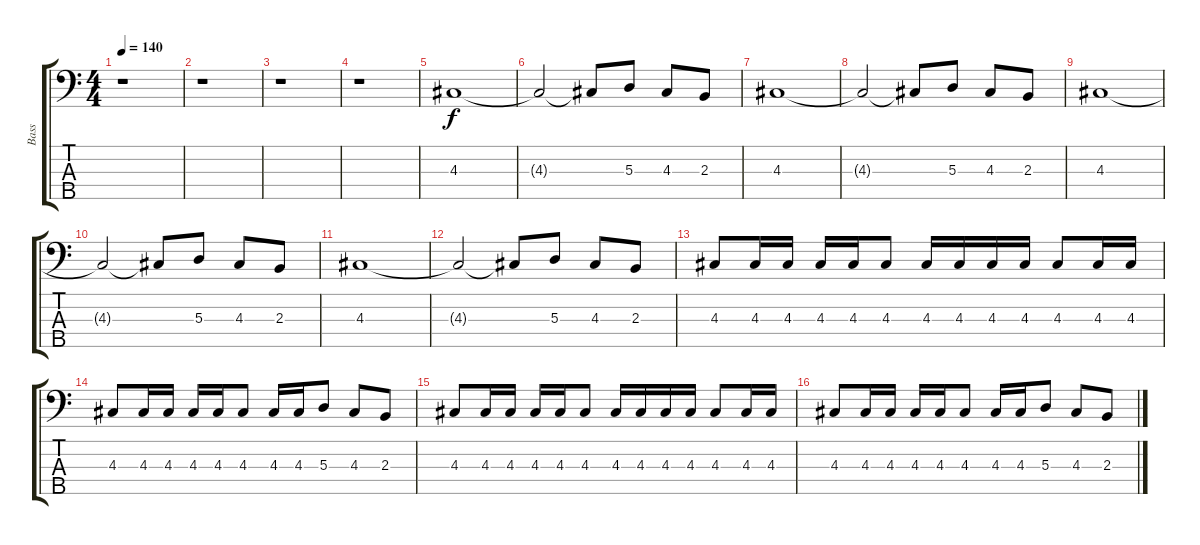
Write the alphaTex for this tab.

\track ("Bass" "Bass") {instrument electricbassfinger}
\staff {score tabs}
\tuning (G2 D2 A1 E1 B0) {hide}
\ts (4 4)
\tempo 140
\tempo 150
\tempo 140
\clef f4
\ks c
r.1{dy f instrument electricbassfinger} |
r.1 |
r.1 |
r.1 |
4.3.1 |
4.3{t}.2 4.3{t}.8 5.3.8 4.3.8 2.3.8 |
4.3.1 |
4.3{t}.2 4.3{t}.8 5.3.8 4.3.8 2.3.8 |
4.3.1 |
4.3{t}.2 4.3{t}.8 5.3.8 4.3.8 2.3.8 |
4.3.1 |
4.3{t}.2 4.3{t}.8 5.3.8 4.3.8 2.3.8 |
4.3.8 4.3.16 4.3.16 4.3.16 4.3.16 4.3.8 4.3.16 4.3.16 4.3.16 4.3.16 4.3.8 4.3.16 4.3.16 |
4.3.8 4.3.16 4.3.16 4.3.16 4.3.16 4.3.8 4.3.16 4.3.16 5.3.8 4.3.8 2.3.8 |
4.3.8 4.3.16 4.3.16 4.3.16 4.3.16 4.3.8 4.3.16 4.3.16 4.3.16 4.3.16 4.3.8 4.3.16 4.3.16 |
4.3.8 4.3.16 4.3.16 4.3.16 4.3.16 4.3.8 4.3.16 4.3.16 5.3.8 4.3.8 2.3.8
